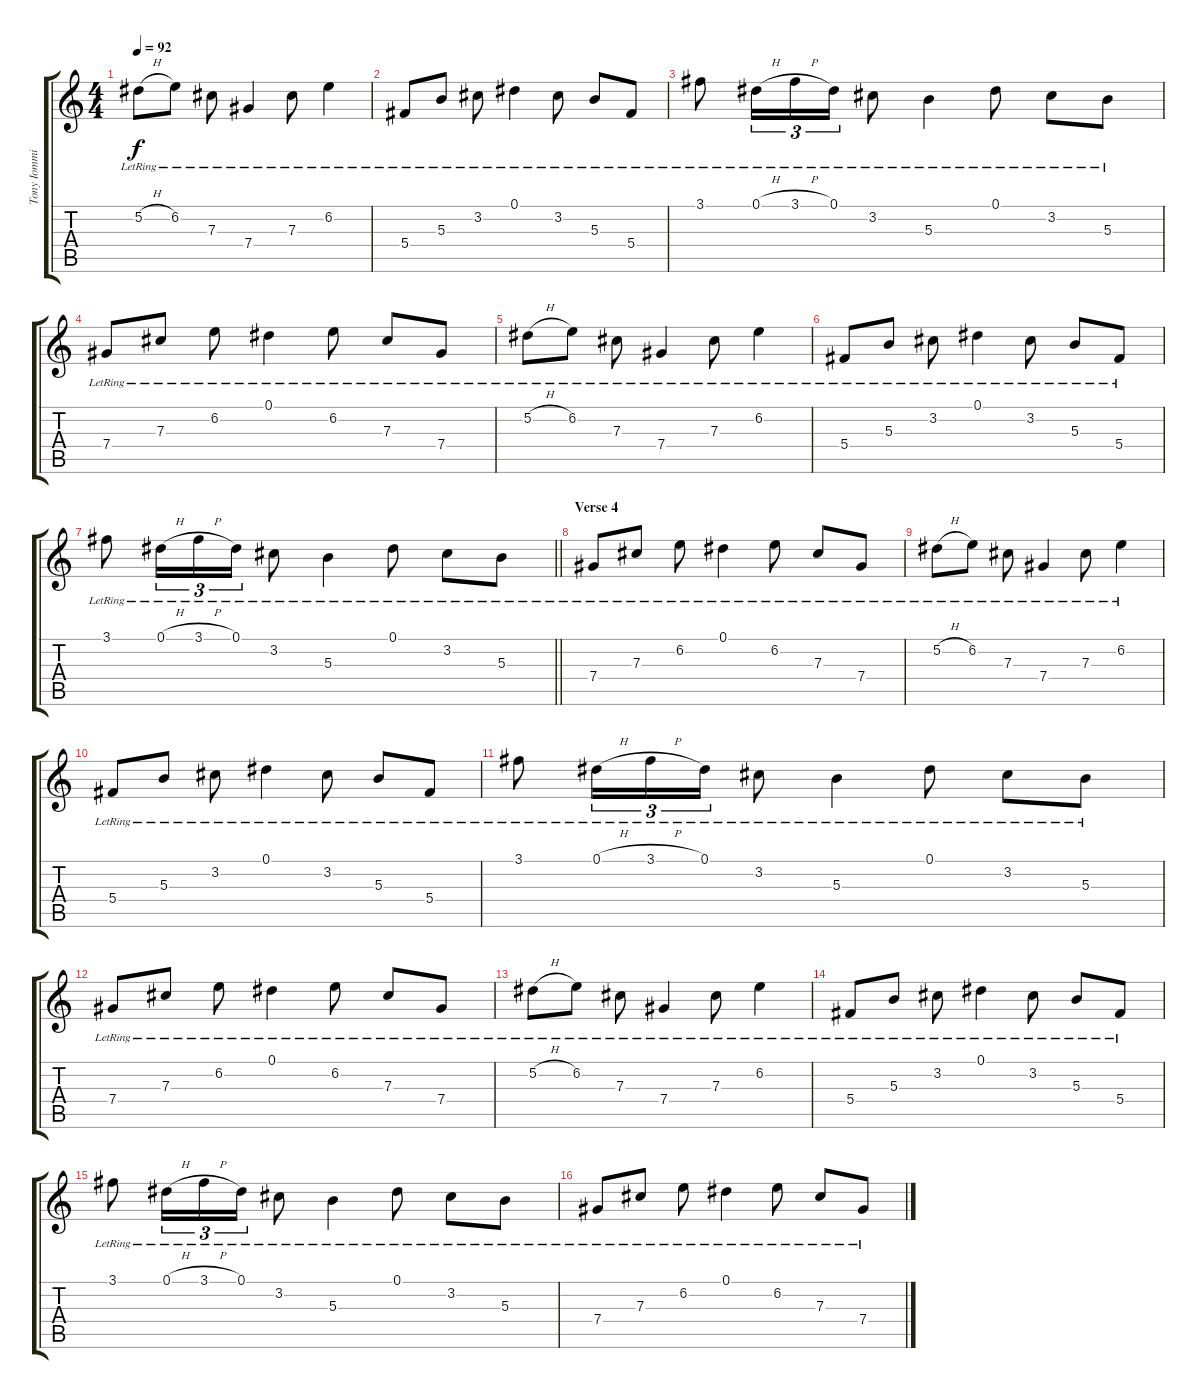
\track ("Tony Iommi" "Tony Iommi") {instrument overdrivenguitar}
\staff {score tabs}
\tuning (Eb4 Bb3 Gb3 Db3 Ab2 Eb2) {hide}
\ts (4 4)
\tempo 92
\clef g2
\ks c
5.2{h lr}.8{dy f} 6.2{lr}.8 7.3{lr}.8 7.4{lr}.4 7.3{lr}.8 6.2{lr}.4 |
5.4{lr}.8 5.3{lr}.8 3.2{lr}.8 0.1{lr}.4 3.2{lr}.8 5.3{lr}.8 5.4{lr}.8 |
3.1{lr}.8 0.1{h lr}.16{tu (3 2)} 3.1{h lr}.16{tu (3 2)} 0.1{lr}.16{tu (3 2)} 3.2{lr}.8 5.3{lr}.4 0.1{lr}.8 3.2{lr}.8 5.3{lr}.8 |
7.4{lr}.8 7.3{lr}.8 6.2{lr}.8 0.1{lr}.4 6.2{lr}.8 7.3{lr}.8 7.4{lr}.8 |
5.2{h lr}.8 6.2{lr}.8 7.3{lr}.8 7.4{lr}.4 7.3{lr}.8 6.2{lr}.4 |
5.4{lr}.8 5.3{lr}.8 3.2{lr}.8 0.1{lr}.4 3.2{lr}.8 5.3{lr}.8 5.4{lr}.8 |
\barLineRight lightlight
3.1{lr}.8 0.1{h lr}.16{tu (3 2)} 3.1{h lr}.16{tu (3 2)} 0.1{lr}.16{tu (3 2)} 3.2{lr}.8 5.3{lr}.4 0.1{lr}.8 3.2{lr}.8 5.3{lr}.8 |
\section ("" "Verse 4")
7.4{lr}.8 7.3{lr}.8 6.2{lr}.8 0.1{lr}.4 6.2{lr}.8 7.3{lr}.8 7.4{lr}.8 |
5.2{h lr}.8 6.2{lr}.8 7.3{lr}.8 7.4{lr}.4 7.3{lr}.8 6.2{lr}.4 |
5.4{lr}.8 5.3{lr}.8 3.2{lr}.8 0.1{lr}.4 3.2{lr}.8 5.3{lr}.8 5.4{lr}.8 |
3.1{lr}.8 0.1{h lr}.16{tu (3 2)} 3.1{h lr}.16{tu (3 2)} 0.1{lr}.16{tu (3 2)} 3.2{lr}.8 5.3{lr}.4 0.1{lr}.8 3.2{lr}.8 5.3{lr}.8 |
7.4{lr}.8 7.3{lr}.8 6.2{lr}.8 0.1{lr}.4 6.2{lr}.8 7.3{lr}.8 7.4{lr}.8 |
5.2{h lr}.8 6.2{lr}.8 7.3{lr}.8 7.4{lr}.4 7.3{lr}.8 6.2{lr}.4 |
5.4{lr}.8 5.3{lr}.8 3.2{lr}.8 0.1{lr}.4 3.2{lr}.8 5.3{lr}.8 5.4{lr}.8 |
3.1{lr}.8 0.1{h lr}.16{tu (3 2)} 3.1{h lr}.16{tu (3 2)} 0.1{lr}.16{tu (3 2)} 3.2{lr}.8 5.3{lr}.4 0.1{lr}.8 3.2{lr}.8 5.3{lr}.8 |
7.4{lr}.8 7.3{lr}.8 6.2{lr}.8 0.1{lr}.4 6.2{lr}.8 7.3{lr}.8 7.4{lr}.8
